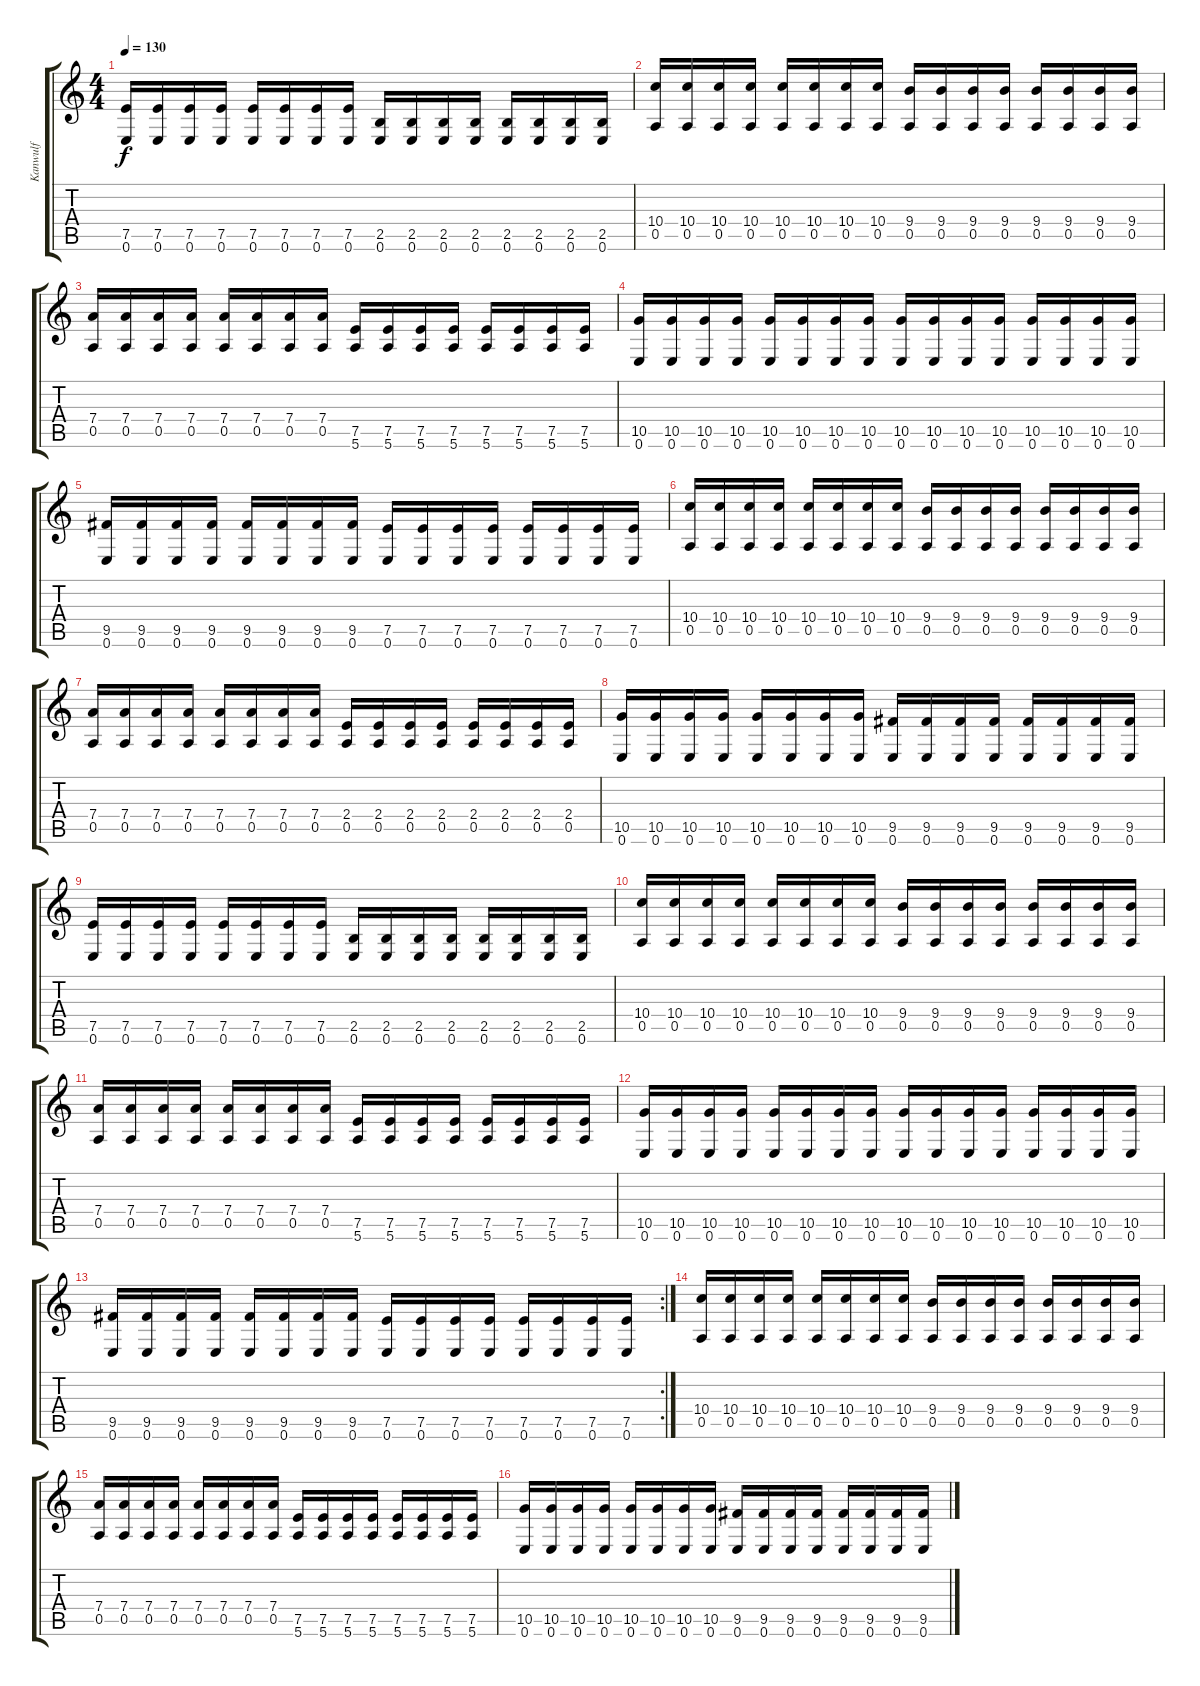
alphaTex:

\track ("Kanwulf" "Kanwulf") {instrument distortionguitar}
\staff {score tabs}
\tuning (E4 B3 G3 D3 A2 E2) {hide}
\ts (4 4)
\tempo 130
\clef g2
\ks c
(7.5 0.6).16{dy f} (7.5 0.6).16 (7.5 0.6).16 (7.5 0.6).16 (7.5 0.6).16 (7.5 0.6).16 (7.5 0.6).16 (7.5 0.6).16 (2.5 0.6).16 (2.5 0.6).16 (2.5 0.6).16 (2.5 0.6).16 (2.5 0.6).16 (2.5 0.6).16 (2.5 0.6).16 (2.5 0.6).16 |
(10.4 0.5).16 (10.4 0.5).16 (10.4 0.5).16 (10.4 0.5).16 (10.4 0.5).16 (10.4 0.5).16 (10.4 0.5).16 (10.4 0.5).16 (9.4 0.5).16 (9.4 0.5).16 (9.4 0.5).16 (9.4 0.5).16 (9.4 0.5).16 (9.4 0.5).16 (9.4 0.5).16 (9.4 0.5).16 |
(7.4 0.5).16 (7.4 0.5).16 (7.4 0.5).16 (7.4 0.5).16 (7.4 0.5).16 (7.4 0.5).16 (7.4 0.5).16 (7.4 0.5).16 (7.5 5.6).16 (7.5 5.6).16 (7.5 5.6).16 (7.5 5.6).16 (7.5 5.6).16 (7.5 5.6).16 (7.5 5.6).16 (7.5 5.6).16 |
(10.5 0.6).16 (10.5 0.6).16 (10.5 0.6).16 (10.5 0.6).16 (10.5 0.6).16 (10.5 0.6).16 (10.5 0.6).16 (10.5 0.6).16 (10.5 0.6).16 (10.5 0.6).16 (10.5 0.6).16 (10.5 0.6).16 (10.5 0.6).16 (10.5 0.6).16 (10.5 0.6).16 (10.5 0.6).16 |
(9.5 0.6).16 (9.5 0.6).16 (9.5 0.6).16 (9.5 0.6).16 (9.5 0.6).16 (9.5 0.6).16 (9.5 0.6).16 (9.5 0.6).16 (7.5 0.6).16 (7.5 0.6).16 (7.5 0.6).16 (7.5 0.6).16 (7.5 0.6).16 (7.5 0.6).16 (7.5 0.6).16 (7.5 0.6).16 |
(10.4 0.5).16 (10.4 0.5).16 (10.4 0.5).16 (10.4 0.5).16 (10.4 0.5).16 (10.4 0.5).16 (10.4 0.5).16 (10.4 0.5).16 (9.4 0.5).16 (9.4 0.5).16 (9.4 0.5).16 (9.4 0.5).16 (9.4 0.5).16 (9.4 0.5).16 (9.4 0.5).16 (9.4 0.5).16 |
(7.4 0.5).16 (7.4 0.5).16 (7.4 0.5).16 (7.4 0.5).16 (7.4 0.5).16 (7.4 0.5).16 (7.4 0.5).16 (7.4 0.5).16 (2.4 0.5).16 (2.4 0.5).16 (2.4 0.5).16 (2.4 0.5).16 (2.4 0.5).16 (2.4 0.5).16 (2.4 0.5).16 (2.4 0.5).16 |
(10.5 0.6).16 (10.5 0.6).16 (10.5 0.6).16 (10.5 0.6).16 (10.5 0.6).16 (10.5 0.6).16 (10.5 0.6).16 (10.5 0.6).16 (9.5 0.6).16 (9.5 0.6).16 (9.5 0.6).16 (9.5 0.6).16 (9.5 0.6).16 (9.5 0.6).16 (9.5 0.6).16 (9.5 0.6).16 |
(7.5 0.6).16 (7.5 0.6).16 (7.5 0.6).16 (7.5 0.6).16 (7.5 0.6).16 (7.5 0.6).16 (7.5 0.6).16 (7.5 0.6).16 (2.5 0.6).16 (2.5 0.6).16 (2.5 0.6).16 (2.5 0.6).16 (2.5 0.6).16 (2.5 0.6).16 (2.5 0.6).16 (2.5 0.6).16 |
(10.4 0.5).16 (10.4 0.5).16 (10.4 0.5).16 (10.4 0.5).16 (10.4 0.5).16 (10.4 0.5).16 (10.4 0.5).16 (10.4 0.5).16 (9.4 0.5).16 (9.4 0.5).16 (9.4 0.5).16 (9.4 0.5).16 (9.4 0.5).16 (9.4 0.5).16 (9.4 0.5).16 (9.4 0.5).16 |
(7.4 0.5).16 (7.4 0.5).16 (7.4 0.5).16 (7.4 0.5).16 (7.4 0.5).16 (7.4 0.5).16 (7.4 0.5).16 (7.4 0.5).16 (7.5 5.6).16 (7.5 5.6).16 (7.5 5.6).16 (7.5 5.6).16 (7.5 5.6).16 (7.5 5.6).16 (7.5 5.6).16 (7.5 5.6).16 |
(10.5 0.6).16 (10.5 0.6).16 (10.5 0.6).16 (10.5 0.6).16 (10.5 0.6).16 (10.5 0.6).16 (10.5 0.6).16 (10.5 0.6).16 (10.5 0.6).16 (10.5 0.6).16 (10.5 0.6).16 (10.5 0.6).16 (10.5 0.6).16 (10.5 0.6).16 (10.5 0.6).16 (10.5 0.6).16 |
\rc 2
(9.5 0.6).16 (9.5 0.6).16 (9.5 0.6).16 (9.5 0.6).16 (9.5 0.6).16 (9.5 0.6).16 (9.5 0.6).16 (9.5 0.6).16 (7.5 0.6).16 (7.5 0.6).16 (7.5 0.6).16 (7.5 0.6).16 (7.5 0.6).16 (7.5 0.6).16 (7.5 0.6).16 (7.5 0.6).16 |
(10.4 0.5).16 (10.4 0.5).16 (10.4 0.5).16 (10.4 0.5).16 (10.4 0.5).16 (10.4 0.5).16 (10.4 0.5).16 (10.4 0.5).16 (9.4 0.5).16 (9.4 0.5).16 (9.4 0.5).16 (9.4 0.5).16 (9.4 0.5).16 (9.4 0.5).16 (9.4 0.5).16 (9.4 0.5).16 |
(7.4 0.5).16 (7.4 0.5).16 (7.4 0.5).16 (7.4 0.5).16 (7.4 0.5).16 (7.4 0.5).16 (7.4 0.5).16 (7.4 0.5).16 (7.5 5.6).16 (7.5 5.6).16 (7.5 5.6).16 (7.5 5.6).16 (7.5 5.6).16 (7.5 5.6).16 (7.5 5.6).16 (7.5 5.6).16 |
(10.5 0.6).16 (10.5 0.6).16 (10.5 0.6).16 (10.5 0.6).16 (10.5 0.6).16 (10.5 0.6).16 (10.5 0.6).16 (10.5 0.6).16 (9.5 0.6).16 (9.5 0.6).16 (9.5 0.6).16 (9.5 0.6).16 (9.5 0.6).16 (9.5 0.6).16 (9.5 0.6).16 (9.5 0.6).16
